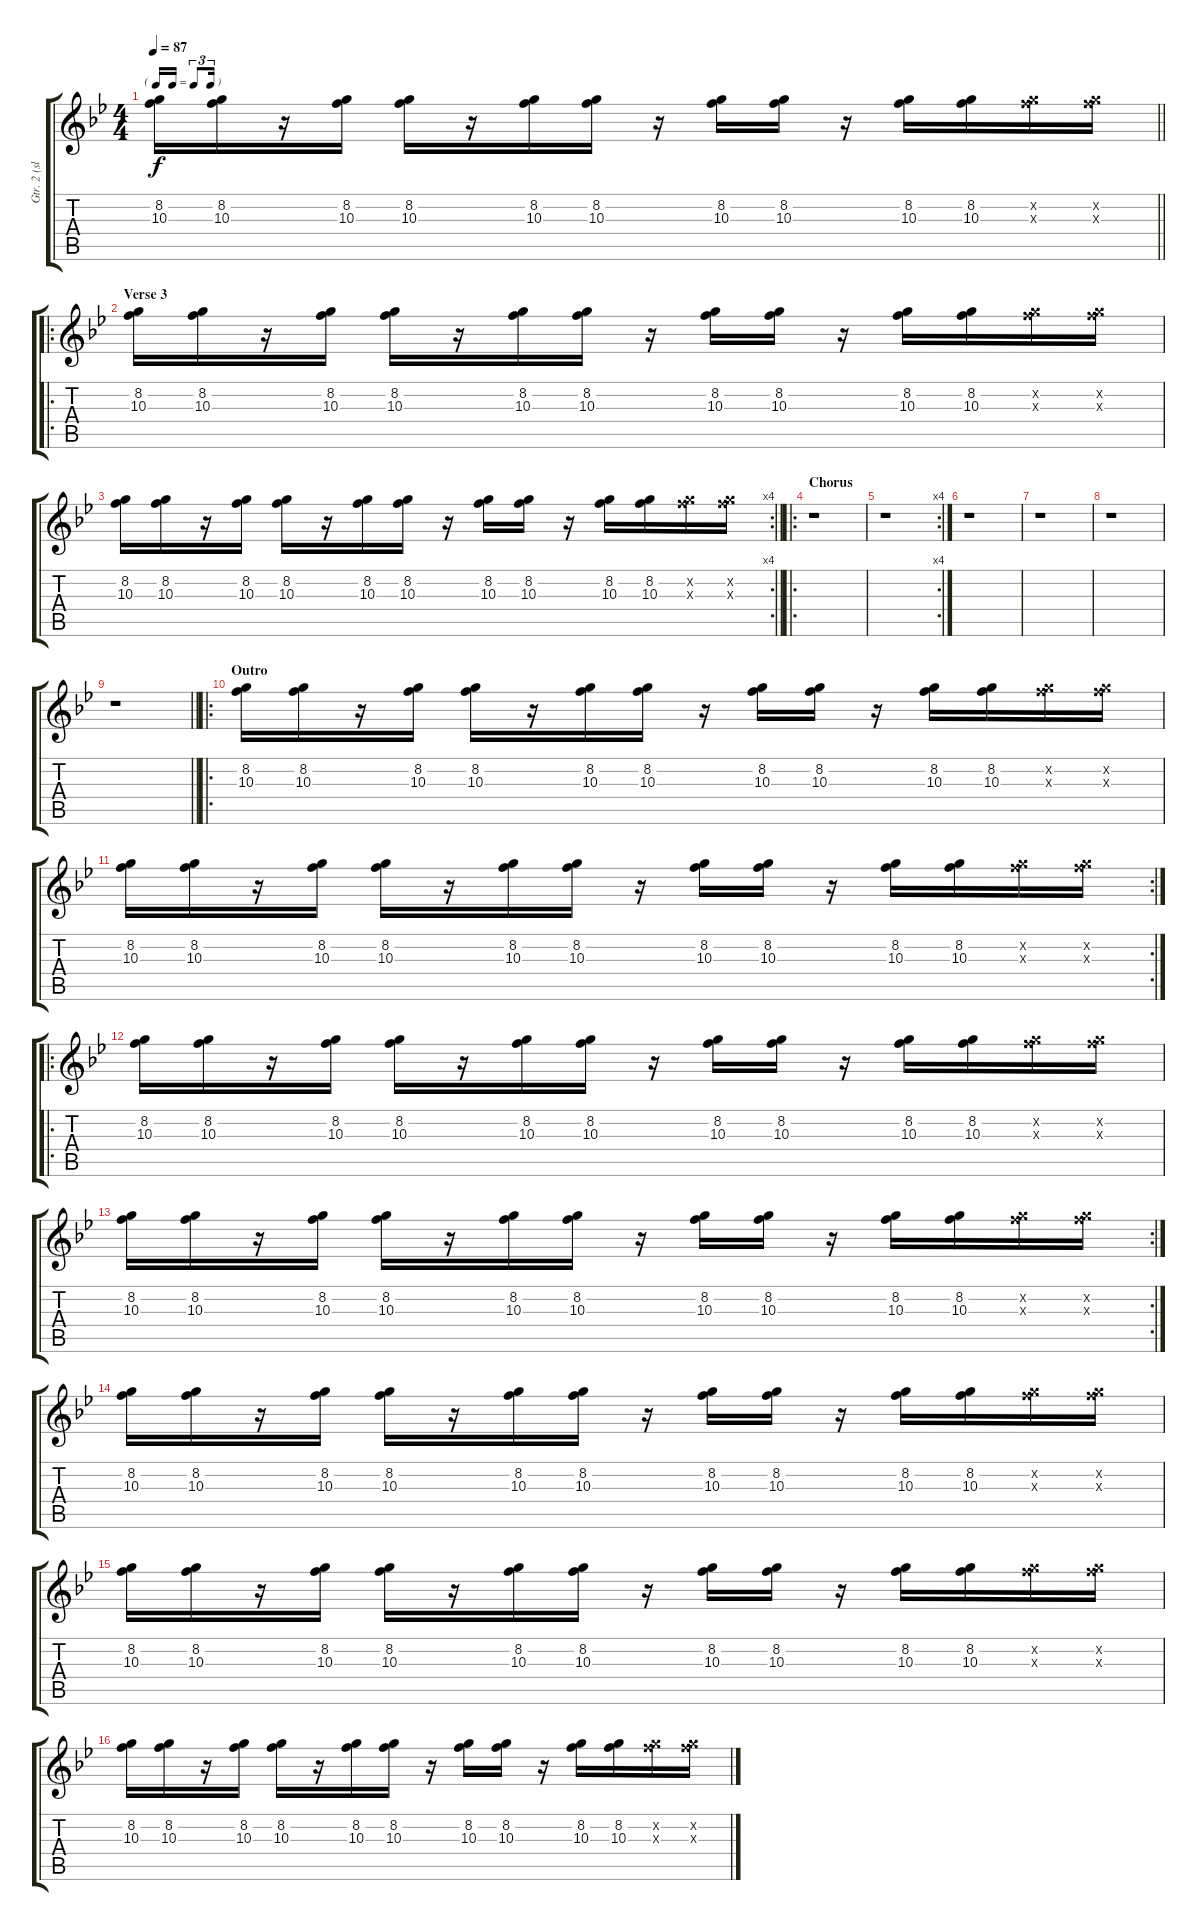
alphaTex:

\track ("Gtr. 2 (slight dist.)" "Gtr. 2 (sl") {instrument electricguitarjazz}
\staff {score tabs}
\tuning (E4 B3 G3 D3 A2 D2) {hide}
\ts (4 4)
\tf triplet16th
\tempo 87
\clef g2
\barLineRight lightlight
\ks bb
(8.2 10.3).16{dy f} (8.2 10.3).16 r.16 (8.2 10.3).16 (8.2 10.3).16 r.16 (8.2 10.3).16 (8.2 10.3).16 r.16 (8.2 10.3).16 (8.2 10.3).16 r.16 (8.2 10.3).16 (8.2 10.3).16 (8.2{x} 10.3{x}).16 (8.2{x} 10.3{x}).16 |
\ro
\section ("" "Verse 3")
(8.2 10.3).16 (8.2 10.3).16 r.16 (8.2 10.3).16 (8.2 10.3).16 r.16 (8.2 10.3).16 (8.2 10.3).16 r.16 (8.2 10.3).16 (8.2 10.3).16 r.16 (8.2 10.3).16 (8.2 10.3).16 (8.2{x} 10.3{x}).16 (8.2{x} 10.3{x}).16 |
\rc 4
\barLineRight lightlight
(8.2 10.3).16 (8.2 10.3).16 r.16 (8.2 10.3).16 (8.2 10.3).16 r.16 (8.2 10.3).16 (8.2 10.3).16 r.16 (8.2 10.3).16 (8.2 10.3).16 r.16 (8.2 10.3).16 (8.2 10.3).16 (8.2{x} 10.3{x}).16 (8.2{x} 10.3{x}).16 |
\ro
\section ("" "Chorus")
r.1 |
\rc 4
r.1 |
r.1 |
r.1 |
r.1 |
\barLineRight lightlight
r.1 |
\ro
\section ("" "Outro")
(8.2 10.3).16 (8.2 10.3).16 r.16 (8.2 10.3).16 (8.2 10.3).16 r.16 (8.2 10.3).16 (8.2 10.3).16 r.16 (8.2 10.3).16 (8.2 10.3).16 r.16 (8.2 10.3).16 (8.2 10.3).16 (8.2{x} 10.3{x}).16 (8.2{x} 10.3{x}).16 |
\rc 2
(8.2 10.3).16 (8.2 10.3).16 r.16 (8.2 10.3).16 (8.2 10.3).16 r.16 (8.2 10.3).16 (8.2 10.3).16 r.16 (8.2 10.3).16 (8.2 10.3).16 r.16 (8.2 10.3).16 (8.2 10.3).16 (8.2{x} 10.3{x}).16 (8.2{x} 10.3{x}).16 |
\ro
(8.2 10.3).16 (8.2 10.3).16 r.16 (8.2 10.3).16 (8.2 10.3).16 r.16 (8.2 10.3).16 (8.2 10.3).16 r.16 (8.2 10.3).16 (8.2 10.3).16 r.16 (8.2 10.3).16 (8.2 10.3).16 (8.2{x} 10.3{x}).16 (8.2{x} 10.3{x}).16 |
\rc 2
(8.2 10.3).16 (8.2 10.3).16 r.16 (8.2 10.3).16 (8.2 10.3).16 r.16 (8.2 10.3).16 (8.2 10.3).16 r.16 (8.2 10.3).16 (8.2 10.3).16 r.16 (8.2 10.3).16 (8.2 10.3).16 (8.2{x} 10.3{x}).16 (8.2{x} 10.3{x}).16 |
(8.2 10.3).16 (8.2 10.3).16 r.16 (8.2 10.3).16 (8.2 10.3).16 r.16 (8.2 10.3).16 (8.2 10.3).16 r.16 (8.2 10.3).16 (8.2 10.3).16 r.16 (8.2 10.3).16 (8.2 10.3).16 (8.2{x} 10.3{x}).16 (8.2{x} 10.3{x}).16 |
(8.2 10.3).16 (8.2 10.3).16 r.16 (8.2 10.3).16 (8.2 10.3).16 r.16 (8.2 10.3).16 (8.2 10.3).16 r.16 (8.2 10.3).16 (8.2 10.3).16 r.16 (8.2 10.3).16 (8.2 10.3).16 (8.2{x} 10.3{x}).16 (8.2{x} 10.3{x}).16 |
(8.2 10.3).16 (8.2 10.3).16 r.16 (8.2 10.3).16 (8.2 10.3).16 r.16 (8.2 10.3).16 (8.2 10.3).16 r.16 (8.2 10.3).16 (8.2 10.3).16 r.16 (8.2 10.3).16 (8.2 10.3).16 (8.2{x} 10.3{x}).16 (8.2{x} 10.3{x}).16
